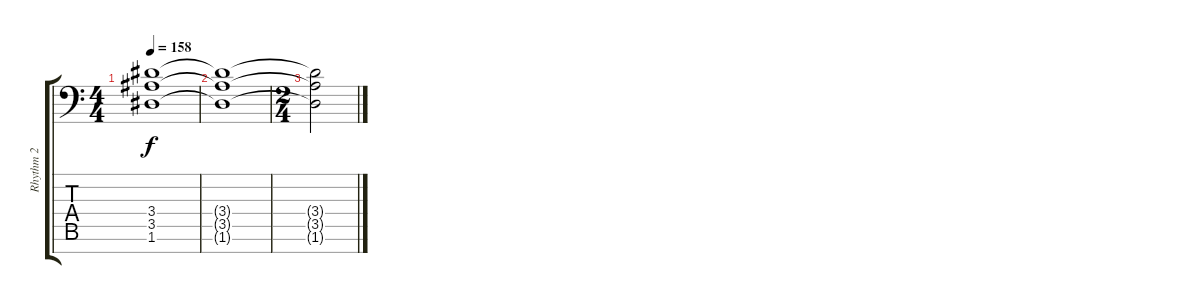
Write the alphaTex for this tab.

\track ("Rhythm 2" "Rhythm 2") {instrument overdrivenguitar}
\staff {score tabs}
\tuning (D4 A3 F3 C3 G2 D2 A1) {hide}
\ts (4 4)
\tempo 158
\clef f4
\ks c
(3.4{t} 3.5{t} 1.6{t}).1{dy f} |
(3.4{t} 3.5{t} 1.6{t}).1 |
\ts (2 4)
(3.4{t} 3.5{t} 1.6{t}).2
